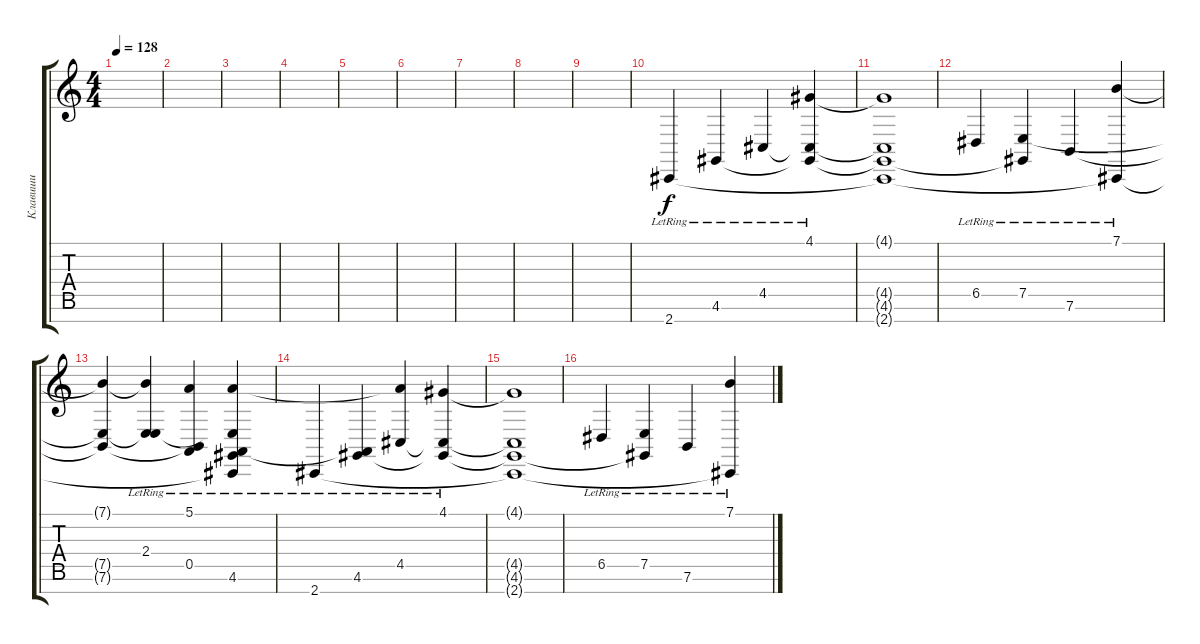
\track ("Клавиши" "Клавиши") {instrument acousticgrandpiano}
\staff {score tabs}
\tuning (E4 B3 G3 D3 A2 E2 B1) {hide}
\ts (4 4)
\tempo 128
\clef g2
\ks c
|
|
|
|
|
|
|
|
|
2.7{lr}.4 4.6{lr}.4 4.5{lr}.4 (4.1{lr} 4.5{t} 4.6{t}).4 |
(4.1{t} 4.5{t} 4.6{t} 2.7{t}).1 |
6.5{lr}.4 (7.5{lr} 4.6{t}).4 7.6{lr}.4 (7.1{lr} 2.7{t}).4 |
(7.1{t} 7.5{t} 7.6{t}).4 (7.1{t} 2.4{lr} 7.5{t}).4 (5.1{lr} 0.5{lr} 7.6{t}).4 (5.1{t} 2.4{t} 0.5{t} 4.6{lr} 2.7{t}).4 |
2.7{lr}.4 (0.5{t} 4.6{lr}).4 (5.1{t} 4.5{lr}).4 (4.1{lr} 4.5{t} 4.6{t}).4 |
(4.1{t} 4.5{t} 4.6{t} 2.7{t}).1 |
6.5{lr}.4 (7.5{lr} 4.6{t}).4 7.6{lr}.4 (7.1{lr} 2.7{t}).4
